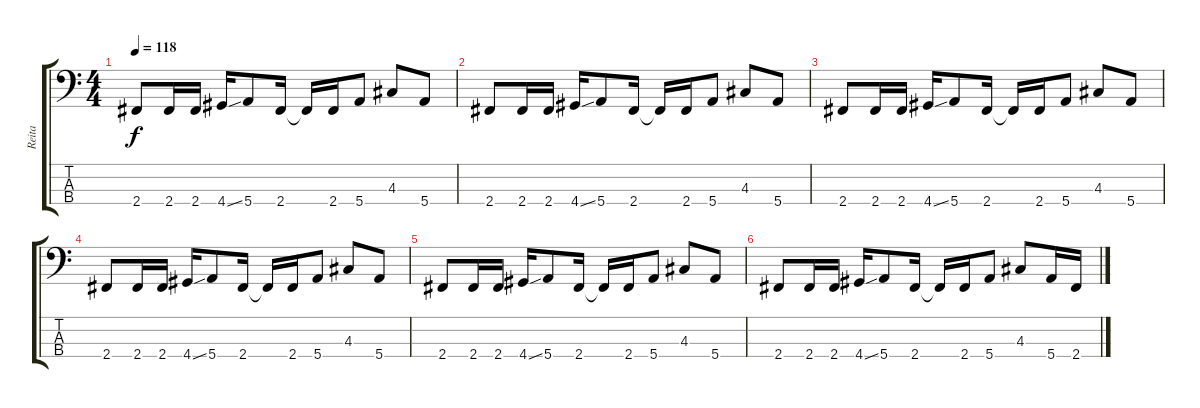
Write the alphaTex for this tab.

\track ("Reita" "Reita") {instrument electricbasspick}
\staff {score tabs}
\tuning (G2 D2 A1 E1) {hide}
\ts (4 4)
\tempo 118
\clef f4
\ks c
2.4.8{dy f} 2.4.16 2.4.16 4.4{ss}.16 5.4.8 2.4.16 2.4{t}.16 2.4.16 5.4.8 4.3.8 5.4.8 |
2.4.8 2.4.16 2.4.16 4.4{ss}.16 5.4.8 2.4.16 2.4{t}.16 2.4.16 5.4.8 4.3.8 5.4.8 |
2.4.8 2.4.16 2.4.16 4.4{ss}.16 5.4.8 2.4.16 2.4{t}.16 2.4.16 5.4.8 4.3.8 5.4.8 |
2.4.8 2.4.16 2.4.16 4.4{ss}.16 5.4.8 2.4.16 2.4{t}.16 2.4.16 5.4.8 4.3.8 5.4.8 |
2.4.8 2.4.16 2.4.16 4.4{ss}.16 5.4.8 2.4.16 2.4{t}.16 2.4.16 5.4.8 4.3.8 5.4.8 |
2.4.8 2.4.16 2.4.16 4.4{ss}.16 5.4.8 2.4.16 2.4{t}.16 2.4.16 5.4.8 4.3.8 5.4.16 2.4.16
